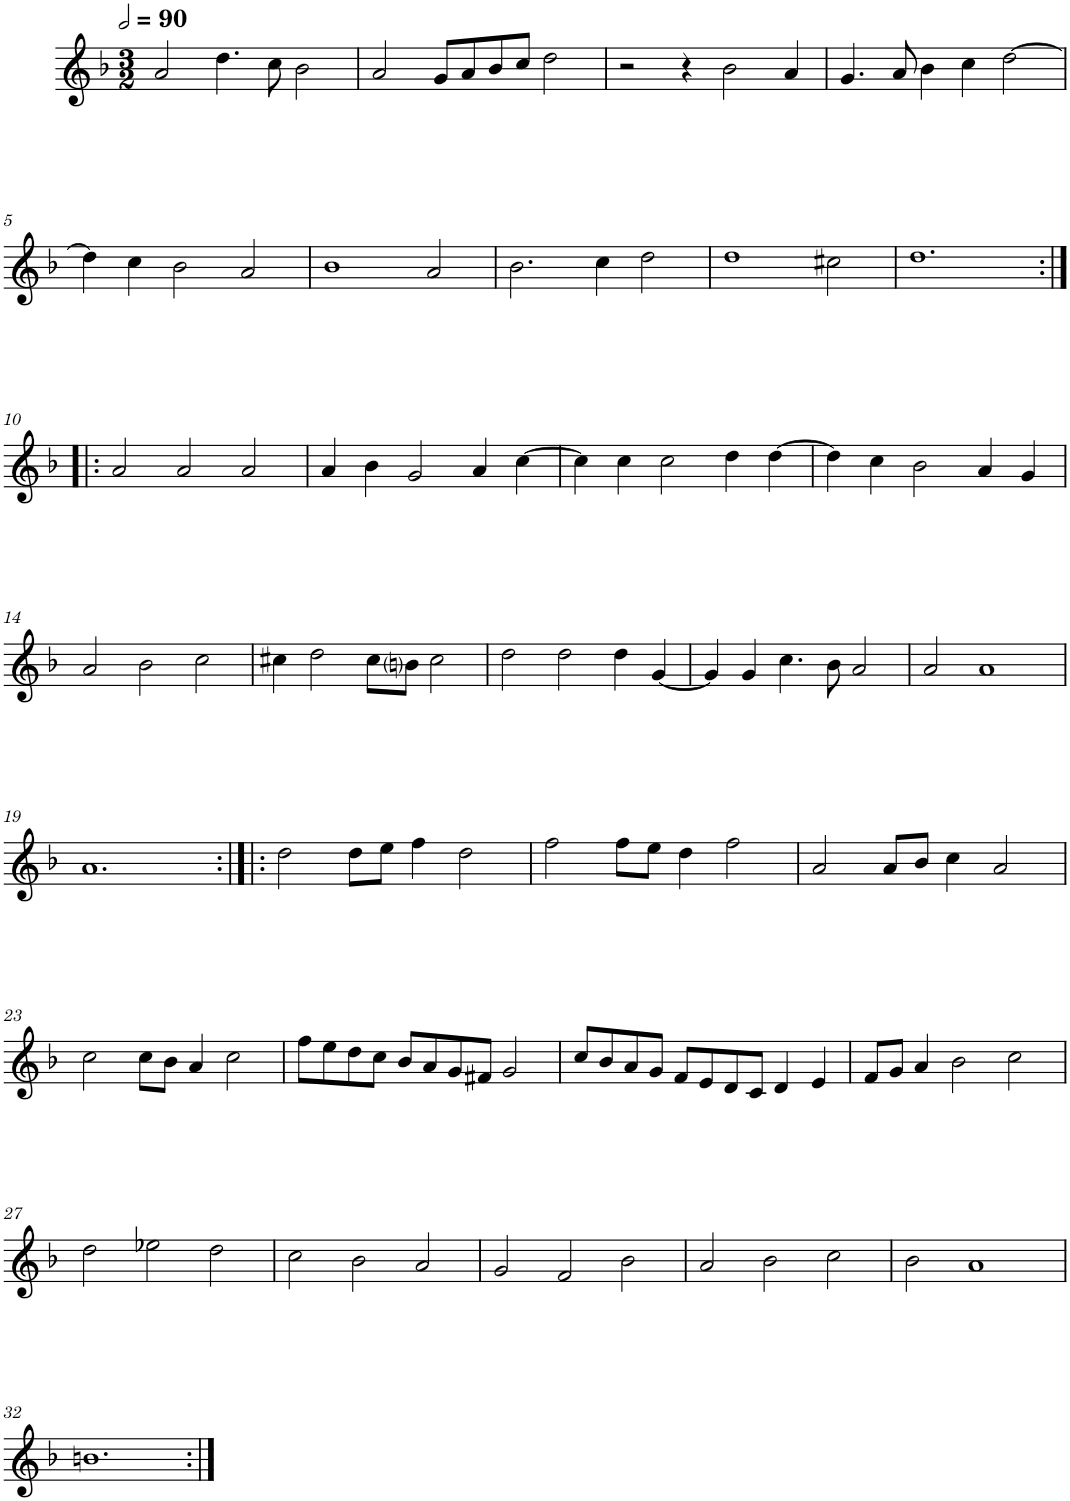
**kern
*part1
*staff1
*I"Cinq parties
*clefG2
*k[b-]
*M3/2
*MM180
=1
2a/
4.dd\
8cc\
2b-\
=2
2a/
8g/L
8a/
8b-/
8cc/J
2dd\
=3
2r
4r
2b-\
4a/
=4
4.g/
8a/
4b-\
4cc\
[2dd\
!!LO:LB:g=z
=5
4dd\]
4cc\
2b-\
2a/
=6
1b-
2a/
=7
2.b-\
4cc\
2dd\
=8
1dd
2cc#X\
=9
1.dd
!!LO:LB:g=z
=10:|!|:
2a/
2a/
2a/
=11
4a/
4b-\
2g/
4a/
[4cc\
=12
4cc\]
4cc\
2cc\
4dd\
[4dd\
=13
4dd\]
4cc\
2b-\
4a/
4g/
!!LO:LB:g=z
=14
2a/
2b-\
2cc\
=15
4cc#X\
2dd\
8cc#\L
8bni\J
2cc#\
=16
2dd\
2dd\
4dd\
[4g/
=17
4g/]
4g/
4.cc\
8b-\
2a/
=18
2a/
1a
!!LO:LB:g=z
=19
1.a
=20:|!|:
2dd\
8dd\L
8ee\J
4ff\
2dd\
=21
2ff\
8ff\L
8ee\J
4dd\
2ff\
=22
2a/
8a/L
8b-/J
4cc\
2a/
!!LO:LB:g=z
=23
2cc\
8cc\L
8b-\J
4a/
2cc\
=24
8ff\L
8ee\
8dd\
8cc\J
8b-/L
8a/
8g/
8f#X/J
2g/
=25
8cc/L
8b-/
8a/
8g/J
8f/L
8e/
8d/
8c/J
4d/
4e/
=26
8f/L
8g/J
4a/
2b-\
2cc\
!!LO:LB:g=z
=27
2dd\
2ee-X\
2dd\
=28
2cc\
2b-\
2a/
=29
2g/
2f/
2b-\
=30
2a/
2b-\
2cc\
=31
2b-\
1a
!!LO:LB:g=z
=32
1.bn
=:|!
*-
